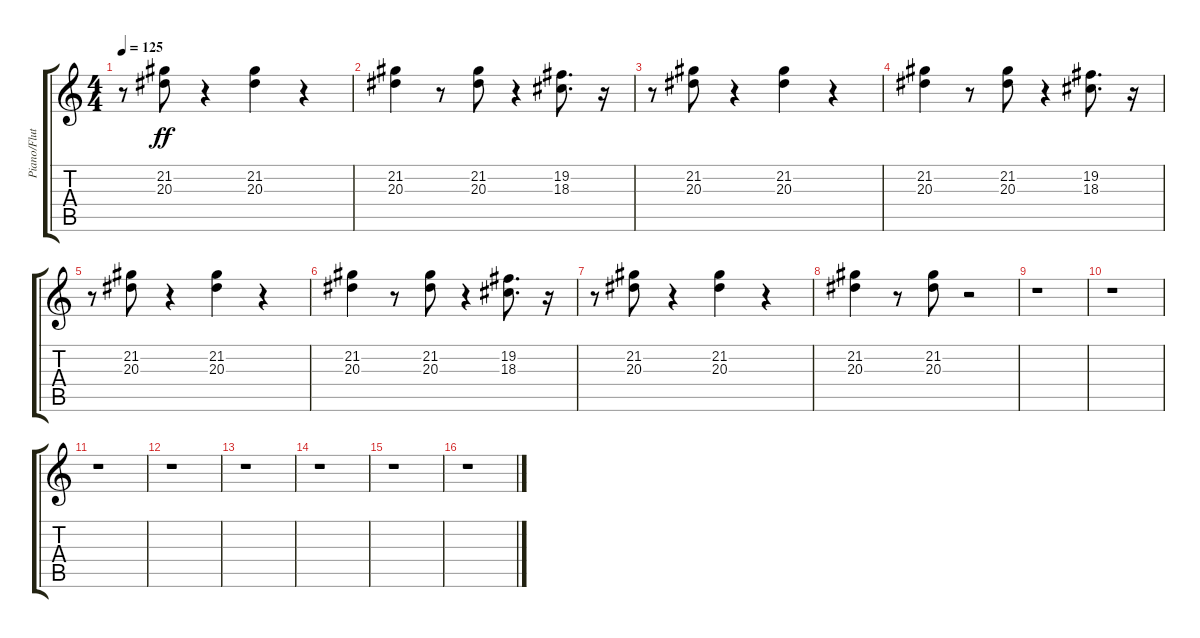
\track ("Piano/Flutes/Echo" "Piano/Flut") {instrument acousticgrandpiano}
\staff {score tabs}
\tuning (E4 B3 G3 D3 A2 E2) {hide}
\ts (4 4)
\tempo 125
\clef g2
\ks c
r.8{dy mf} (21.2 20.3).8{dy ff instrument electricpiano1} r.4 (21.2 20.3).4 r.4 |
(21.2 20.3).4 r.8 (21.2 20.3).8 r.4 (19.2 18.3).8{d} r.16 |
r.8 (21.2 20.3).8 r.4 (21.2 20.3).4 r.4 |
(21.2 20.3).4 r.8 (21.2 20.3).8 r.4 (19.2 18.3).8{d} r.16 |
r.8 (21.2 20.3).8{instrument electricpiano1} r.4 (21.2 20.3).4 r.4 |
(21.2 20.3).4 r.8 (21.2 20.3).8 r.4 (19.2 18.3).8{d} r.16 |
r.8 (21.2 20.3).8 r.4 (21.2 20.3).4 r.4 |
(21.2 20.3).4 r.8 (21.2 20.3).8 r.2 |
r.1 |
r.1 |
r.1 |
r.1 |
r.1 |
r.1 |
r.1 |
r.1
